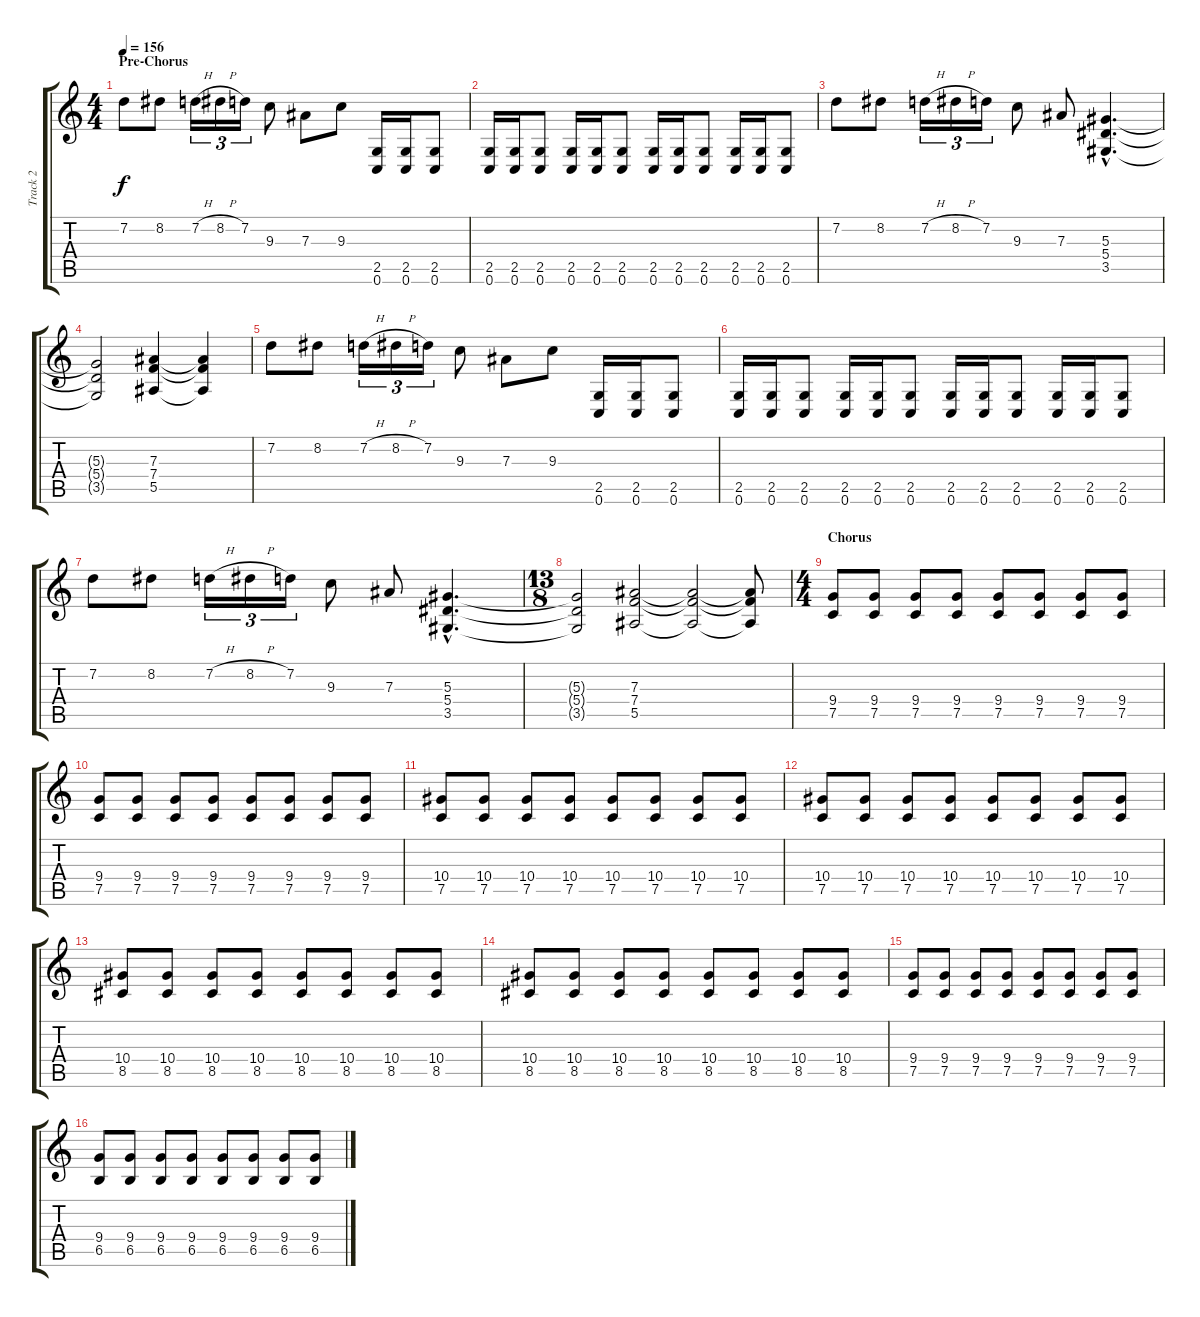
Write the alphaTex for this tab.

\track ("Track 2" "Track 2") {instrument distortionguitar}
\staff {score tabs}
\tuning (C4 G3 Eb3 Bb2 F2 C2) {hide}
\ts (4 4)
\section ("" "Pre-Chorus")
\tempo 156
\clef g2
\ks c
7.2.8{dy f} 8.2.8 7.2{h}.16{tu (3 2)} 8.2{h}.16{tu (3 2)} 7.2.16{tu (3 2)} 9.3.8 7.3.8 9.3.8 (2.5 0.6).16 (2.5 0.6).16 (2.5 0.6).8 |
(2.5 0.6).16 (2.5 0.6).16 (2.5 0.6).8 (2.5 0.6).16 (2.5 0.6).16 (2.5 0.6).8 (2.5 0.6).16 (2.5 0.6).16 (2.5 0.6).8 (2.5 0.6).16 (2.5 0.6).16 (2.5 0.6).8 |
7.2.8 8.2.8 7.2{h}.16{tu (3 2)} 8.2{h}.16{tu (3 2)} 7.2.16{tu (3 2)} 9.3.8 7.3.8 (5.3{hac} 5.4{hac} 3.5{hac}).4{d} |
(5.3{t} 5.4{t} 3.5{t}).2 (7.3 7.4 5.5).4 (7.3{t} 7.4{t} 5.5{t}).4 |
7.2.8 8.2.8 7.2{h}.16{tu (3 2)} 8.2{h}.16{tu (3 2)} 7.2.16{tu (3 2)} 9.3.8 7.3.8 9.3.8 (2.5 0.6).16 (2.5 0.6).16 (2.5 0.6).8 |
(2.5 0.6).16 (2.5 0.6).16 (2.5 0.6).8 (2.5 0.6).16 (2.5 0.6).16 (2.5 0.6).8 (2.5 0.6).16 (2.5 0.6).16 (2.5 0.6).8 (2.5 0.6).16 (2.5 0.6).16 (2.5 0.6).8 |
7.2.8 8.2.8 7.2{h}.16{tu (3 2)} 8.2{h}.16{tu (3 2)} 7.2.16{tu (3 2)} 9.3.8 7.3.8 (5.3{hac} 5.4{hac} 3.5{hac}).4{d} |
\ts (13 8)
(5.3{t} 5.4{t} 3.5{t}).2 (7.3 7.4 5.5).2 (7.3{t} 7.4{t} 5.5{t}).2 (7.3{t} 7.4{t} 5.5{t}).8 |
\ts (4 4)
\section ("" "Chorus")
(9.4 7.5).8 (9.4 7.5).8 (9.4 7.5).8 (9.4 7.5).8 (9.4 7.5).8 (9.4 7.5).8 (9.4 7.5).8 (9.4 7.5).8 |
(9.4 7.5).8 (9.4 7.5).8 (9.4 7.5).8 (9.4 7.5).8 (9.4 7.5).8 (9.4 7.5).8 (9.4 7.5).8 (9.4 7.5).8 |
(10.4 7.5).8 (10.4 7.5).8 (10.4 7.5).8 (10.4 7.5).8 (10.4 7.5).8 (10.4 7.5).8 (10.4 7.5).8 (10.4 7.5).8 |
(10.4 7.5).8 (10.4 7.5).8 (10.4 7.5).8 (10.4 7.5).8 (10.4 7.5).8 (10.4 7.5).8 (10.4 7.5).8 (10.4 7.5).8 |
(10.4 8.5).8 (10.4 8.5).8 (10.4 8.5).8 (10.4 8.5).8 (10.4 8.5).8 (10.4 8.5).8 (10.4 8.5).8 (10.4 8.5).8 |
(10.4 8.5).8 (10.4 8.5).8 (10.4 8.5).8 (10.4 8.5).8 (10.4 8.5).8 (10.4 8.5).8 (10.4 8.5).8 (10.4 8.5).8 |
(9.4 7.5).8 (9.4 7.5).8 (9.4 7.5).8 (9.4 7.5).8 (9.4 7.5).8 (9.4 7.5).8 (9.4 7.5).8 (9.4 7.5).8 |
(9.4 6.5).8 (9.4 6.5).8 (9.4 6.5).8 (9.4 6.5).8 (9.4 6.5).8 (9.4 6.5).8 (9.4 6.5).8 (9.4 6.5).8
